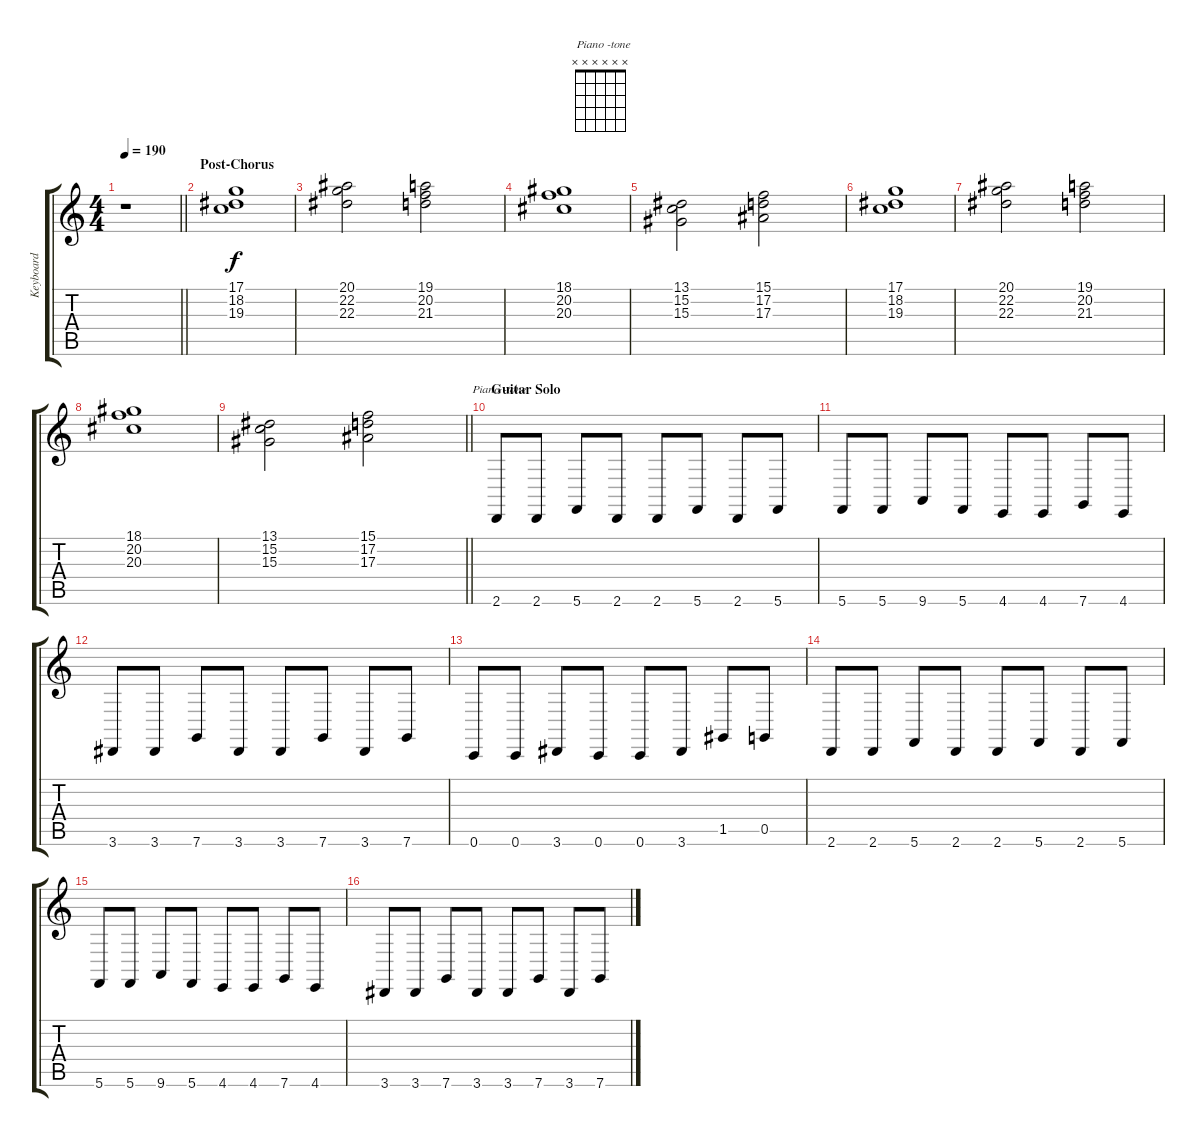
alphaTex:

\track ("Keyboard" "Keyboard") {instrument stringensemble1}
\staff {score tabs}
\tuning (D4 A3 F3 C3 G2 C2) {hide}
\chord ("  Piano -tone" x x x x x x)
\ts (4 4)
\tempo 190
\clef g2
\barLineRight lightlight
\ks c
r.1{dy f} |
\section ("" "Post-Chorus")
(17.1 18.2 19.3).1 |
(20.1 22.2 22.3).2 (19.1 20.2 21.3).2 |
(18.1 20.2 20.3).1 |
(13.1 15.2 15.3).2 (15.1 17.2 17.3).2 |
(17.1 18.2 19.3).1 |
(20.1 22.2 22.3).2 (19.1 20.2 21.3).2 |
(18.1 20.2 20.3).1 |
\barLineRight lightlight
(13.1 15.2 15.3).2 (15.1 17.2 17.3).2 |
\section ("" "Guitar Solo")
2.6.8{ch "  Piano -tone" volume 10 instrument electricgrandpiano} 2.6.8 5.6.8 2.6.8 2.6.8 5.6.8 2.6.8 5.6.8 |
5.6.8 5.6.8 9.6.8 5.6.8 4.6.8 4.6.8 7.6.8 4.6.8 |
3.6.8 3.6.8 7.6.8 3.6.8 3.6.8 7.6.8 3.6.8 7.6.8 |
0.6.8 0.6.8 3.6.8 0.6.8 0.6.8 3.6.8 1.5.8 0.5.8 |
2.6.8 2.6.8 5.6.8 2.6.8 2.6.8 5.6.8 2.6.8 5.6.8 |
5.6.8 5.6.8 9.6.8 5.6.8 4.6.8 4.6.8 7.6.8 4.6.8 |
3.6.8 3.6.8 7.6.8 3.6.8 3.6.8 7.6.8 3.6.8 7.6.8
